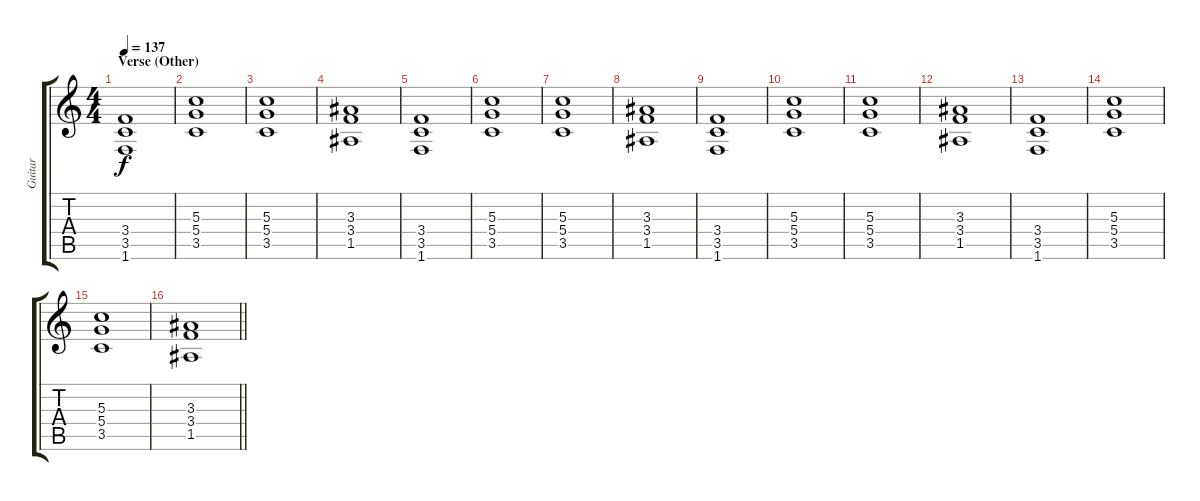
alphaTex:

\track ("Guitar" "Guitar") {instrument distortionguitar}
\staff {score tabs}
\tuning (E4 B3 G3 D3 A2 E2) {hide}
\ts (4 4)
\section ("" "Verse (Other) ")
\tempo 137
\clef g2
\ks c
(3.4 3.5 1.6).1{dy f} |
(5.3 5.4 3.5).1 |
(5.3 5.4 3.5).1 |
(3.3 3.4 1.5).1 |
(3.4 3.5 1.6).1 |
(5.3 5.4 3.5).1 |
(5.3 5.4 3.5).1 |
(3.3 3.4 1.5).1 |
(3.4 3.5 1.6).1 |
(5.3 5.4 3.5).1 |
(5.3 5.4 3.5).1 |
(3.3 3.4 1.5).1 |
(3.4 3.5 1.6).1 |
(5.3 5.4 3.5).1 |
(5.3 5.4 3.5).1 |
\barLineRight lightlight
(3.3 3.4 1.5).1
